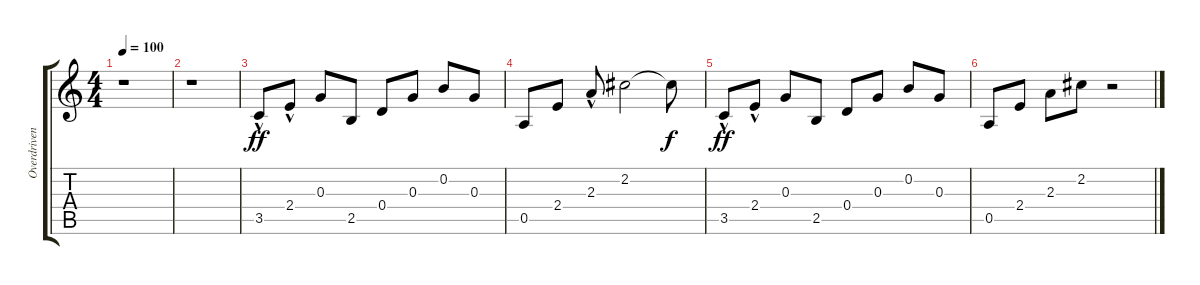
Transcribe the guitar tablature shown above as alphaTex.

\track ("Overdriven Gtr" "Overdriven") {instrument overdrivenguitar}
\staff {score tabs}
\tuning (E4 B3 G3 D3 A2 E2) {hide}
\ts (4 4)
\tempo 100
\clef g2
\ks c
r.1{dy ff} |
r.1 |
3.5{hac}.8 2.4{hac}.8 0.3.8 2.5.8 0.4.8 0.3.8 0.2.8 0.3.8 |
0.5.8 2.4.8 2.3{hac}.8 2.2.2 2.2{t}.8{dy f} |
3.5{hac}.8{dy ff} 2.4{hac}.8 0.3.8 2.5.8 0.4.8 0.3.8 0.2.8 0.3.8 |
0.5.8 2.4.8 2.3.8 2.2.8 r.2
